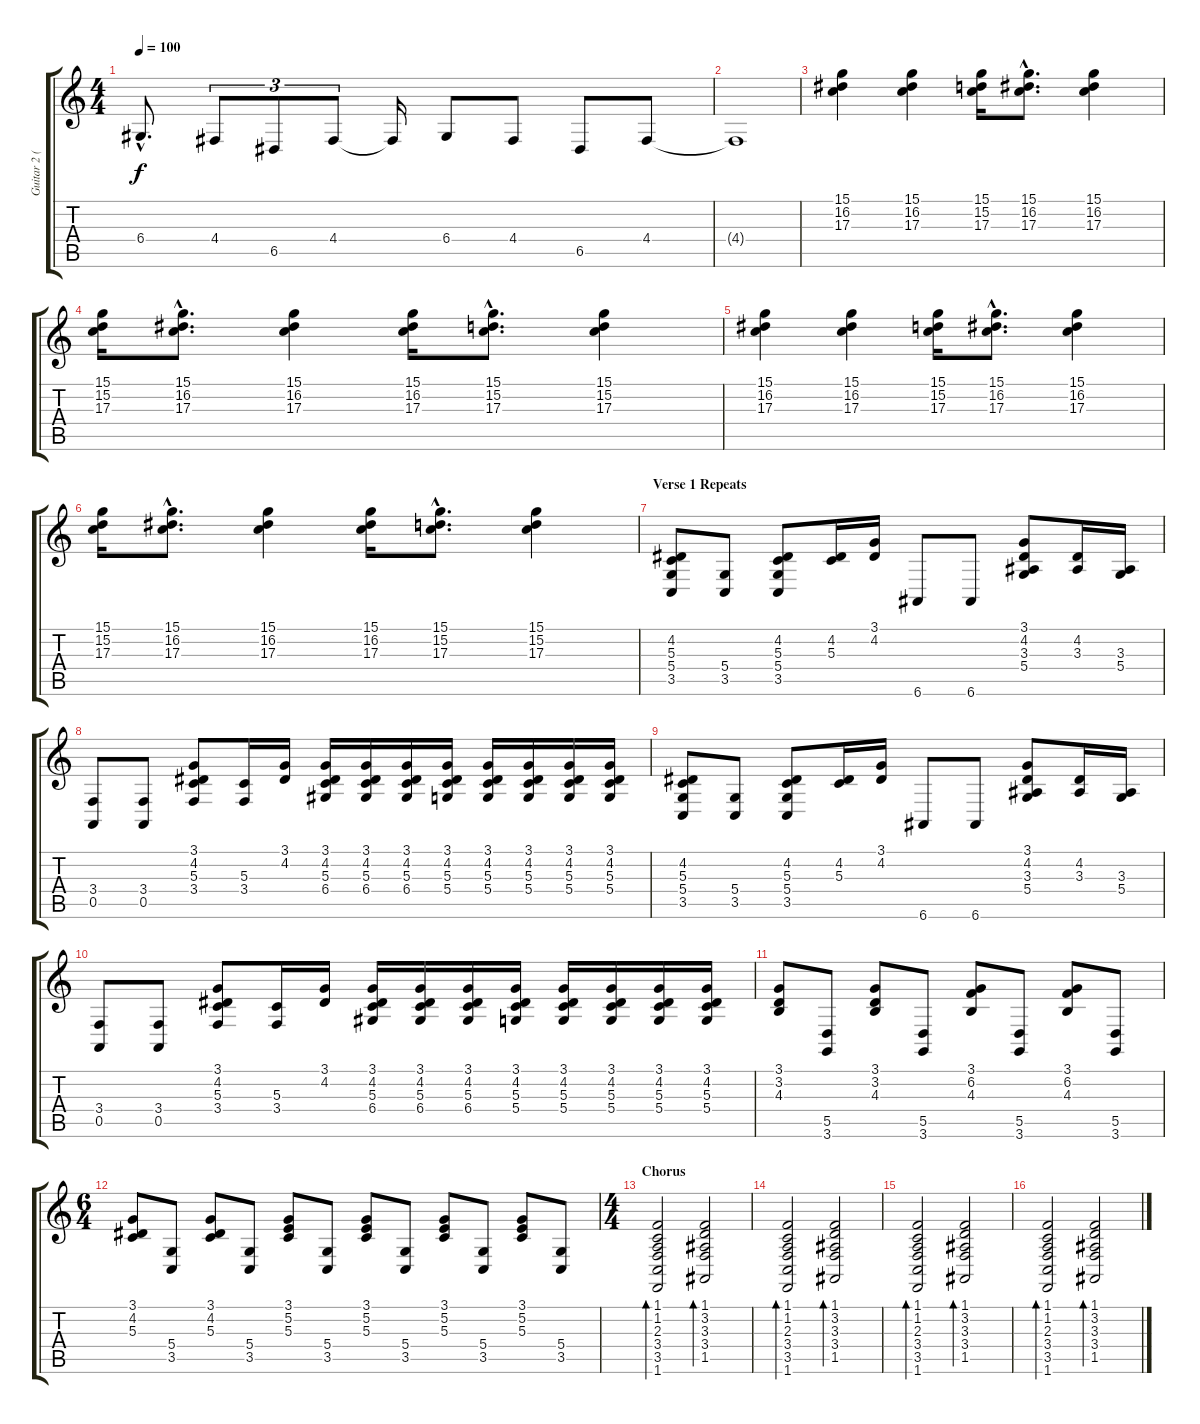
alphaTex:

\track ("Guitar 2 (piano arr. for guitar)" "Guitar 2 (") {instrument acousticgrandpiano}
\staff {score tabs}
\tuning (E4 B3 G3 D3 A2 E2) {hide}
\ts (4 4)
\tempo 100
\clef g2
\ks c
6.4{hac}.8{d dy f} 4.4.8{tu (3 2)} 6.5.8{tu (3 2)} 4.4.8{tu (3 2)} 4.4{t}.16 6.4.8 4.4.8 6.5.8 4.4.8 |
4.4{t}.1 |
(15.1 16.2 17.3).4 (15.1 16.2 17.3).4 (15.1 15.2 17.3).16 (15.1{hac} 16.2{hac} 17.3{hac}).8{d} (15.1 16.2 17.3).4 |
(15.1 15.2 17.3).16 (15.1{hac} 16.2{hac} 17.3{hac}).8{d} (15.1 16.2 17.3).4 (15.1 16.2 17.3).16 (15.1{hac} 15.2{hac} 17.3{hac}).8{d} (15.1 15.2 17.3).4 |
(15.1 16.2 17.3).4 (15.1 16.2 17.3).4 (15.1 15.2 17.3).16 (15.1{hac} 16.2{hac} 17.3{hac}).8{d} (15.1 16.2 17.3).4 |
(15.1 15.2 17.3).16 (15.1{hac} 16.2{hac} 17.3{hac}).8{d} (15.1 16.2 17.3).4 (15.1 16.2 17.3).16 (15.1{hac} 15.2{hac} 17.3{hac}).8{d} (15.1 15.2 17.3).4 |
\section ("" "Verse 1 Repeats")
(4.2 5.3 5.4 3.5).8 (5.4 3.5).8 (4.2 5.3 5.4 3.5).8 (4.2 5.3).16 (3.1 4.2).16 6.6.8 6.6.8 (3.1 4.2 3.3 5.4).8 (4.2 3.3).16 (3.3 5.4).16 |
(3.4 0.5).8 (3.4 0.5).8 (3.1 4.2 5.3 3.4).8 (5.3 3.4).16 (3.1 4.2).16 (3.1 4.2 5.3 6.4).16 (3.1 4.2 5.3 6.4).16 (3.1 4.2 5.3 6.4).16 (3.1 4.2 5.3 5.4).16 (3.1 4.2 5.3 5.4).16 (3.1 4.2 5.3 5.4).16 (3.1 4.2 5.3 5.4).16 (3.1 4.2 5.3 5.4).16 |
(4.2 5.3 5.4 3.5).8 (5.4 3.5).8 (4.2 5.3 5.4 3.5).8 (4.2 5.3).16 (3.1 4.2).16 6.6.8 6.6.8 (3.1 4.2 3.3 5.4).8 (4.2 3.3).16 (3.3 5.4).16 |
(3.4 0.5).8 (3.4 0.5).8 (3.1 4.2 5.3 3.4).8 (5.3 3.4).16 (3.1 4.2).16 (3.1 4.2 5.3 6.4).16 (3.1 4.2 5.3 6.4).16 (3.1 4.2 5.3 6.4).16 (3.1 4.2 5.3 5.4).16 (3.1 4.2 5.3 5.4).16 (3.1 4.2 5.3 5.4).16 (3.1 4.2 5.3 5.4).16 (3.1 4.2 5.3 5.4).16 |
(3.1 3.2 4.3).8 (5.5 3.6).8 (3.1 3.2 4.3).8 (5.5 3.6).8 (3.1 6.2 4.3).8 (5.5 3.6).8 (3.1 6.2 4.3).8 (5.5 3.6).8 |
\ts (6 4)
(3.1 4.2 5.3).8 (5.4 3.5).8 (3.1 4.2 5.3).8 (5.4 3.5).8 (3.1 5.2 5.3).8 (5.4 3.5).8 (3.1 5.2 5.3).8 (5.4 3.5).8 (3.1 5.2 5.3).8 (5.4 3.5).8 (3.1 5.2 5.3).8 (5.4 3.5).8 |
\ts (4 4)
\section ("" "Chorus")
(1.1 1.2 2.3 3.4 3.5 1.6).2{bd 240} (1.1 3.2 3.3 3.4 1.5).2{bd 240} |
(1.1 1.2 2.3 3.4 3.5 1.6).2{bd 240} (1.1 3.2 3.3 3.4 1.5).2{bd 240} |
(1.1 1.2 2.3 3.4 3.5 1.6).2{bd 240} (1.1 3.2 3.3 3.4 1.5).2{bd 240} |
(1.1 1.2 2.3 3.4 3.5 1.6).2{bd 240} (1.1 3.2 3.3 3.4 1.5).2{bd 240}
